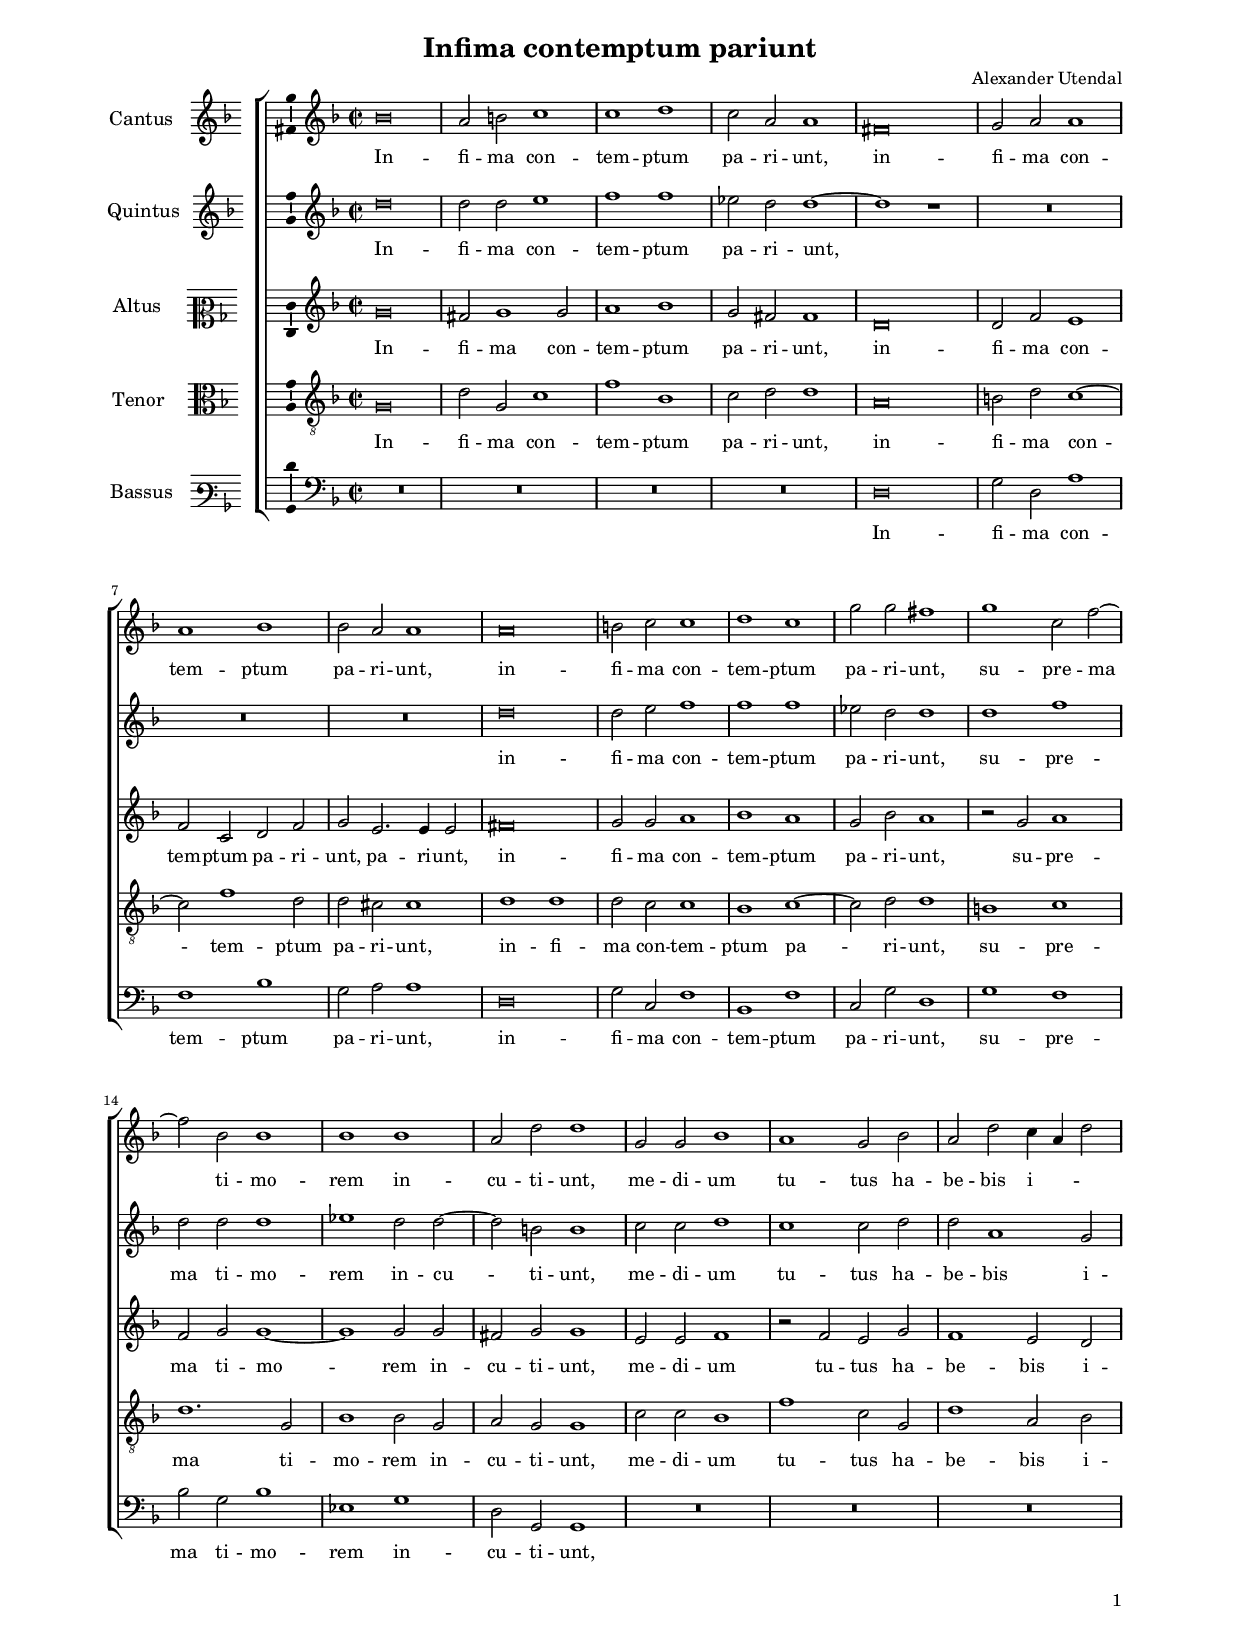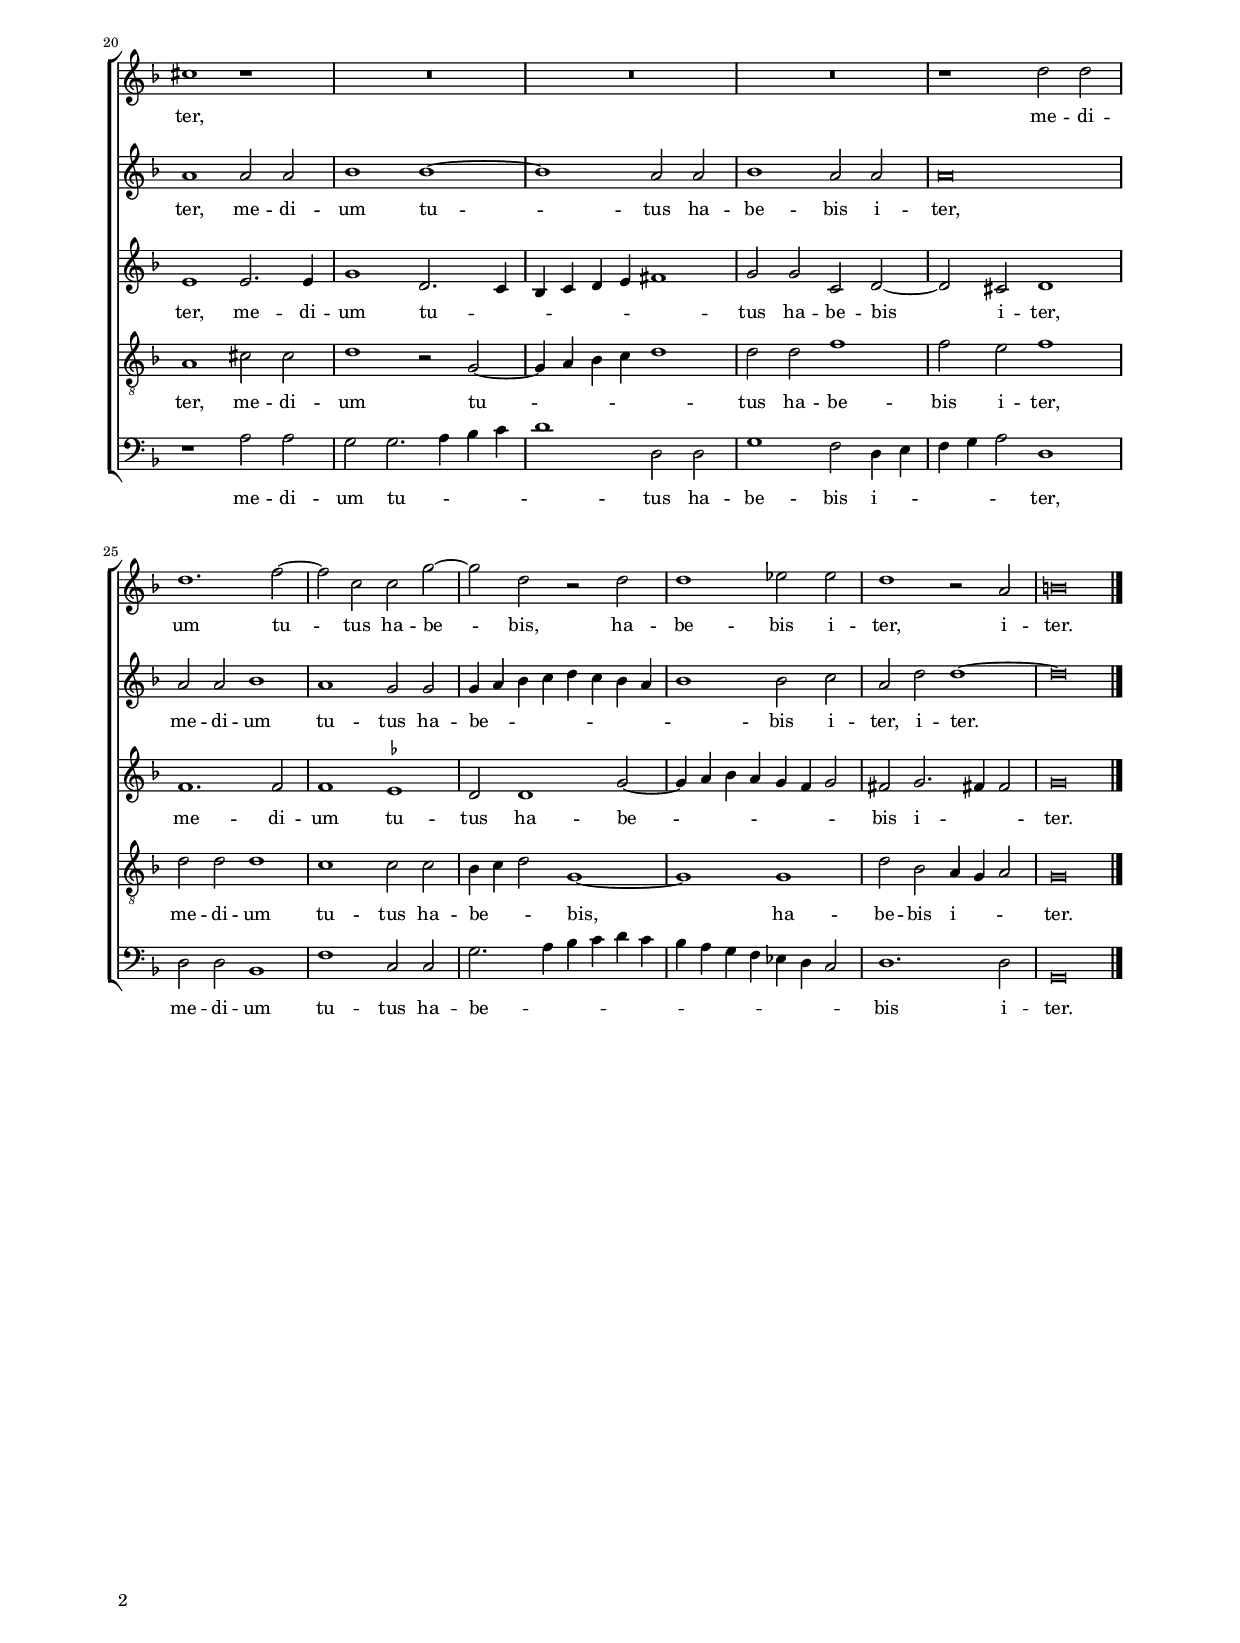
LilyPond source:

\header
{
	title="Infima contemptum pariunt"
	composer="Alexander Utendal"
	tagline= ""
}

\version "2.24.3"
\language deutsch
#(set-global-staff-size 15)
% #(set-default-paper-size "letter")
#(ly:set-option 'point-and-click #f)




	ficta = { \once \set suggestAccidentals = ##t }

	forget = #(define-music-function (music) (ly:music?) #{
		\accidentalStyle forget
		$music
		\accidentalStyle default
		#})


\paper
	{
	top-margin = 1.8 \cm
	bottom-margin = 1.2 \cm
	left-margin = 2 \cm
	right-margin = 2 \cm
	ragged-bottom = ##f
	ragged-last-bottom = ##t
	print-page-number = ##f
	system-system-spacing = #'((basic-distance . 17) (minimum-distance . 14) (padding . 7) (strechability . 150))
	oddFooterMarkup=\markup   \fill-line { "" \fromproperty #'page:page-number-string }
	evenFooterMarkup=\markup  \fill-line { \fromproperty #'page:page-number-string "" }
	last-bottom-spacing = #'((basic-distance . 12) (minimum-distance . 7) (padding . 4))
%	systems-per-page = 3
	system-count = 5
%	min-systems-per-page = 3
%	print-all-headers = ##t
%	print-first-page-number = ##t
%	first-page-number = 1
	}

	
global = {
	\key f \major
	\time 2/2 \set Score.measureLength = #(ly:make-moment 2/1)
	\set Score.tempoHideNote = ##t
	\tempo 2 = 95
	\skip 1*2*30 \bar "|."
	}


incipitcantus = \markup { \score {
	{
	\set Staff.instrumentName = \markup { \fontsize #1 "Cantus" }
	\key f \major
	\clef violin
	s4 \bar ""
	}
	\layout  {
	raggedright = ##t
	indent = 1.6 \cm
	line-width = 2.4\cm
	\context { \Staff \remove Time_signature_engraver }
	\override Staff.Clef.Y-extent = #'(0 . 0)
	}} \hspace #1 }


incipitquintus = \markup { \score {
	{
	\set Staff.instrumentName = \markup { \fontsize #1 "Quintus" }
	\key f \major
	\clef violin
	s4 \bar ""
	}
	\layout  {
	raggedright = ##t
	indent = 1.6 \cm
	line-width = 2.4\cm
	\context { \Staff \remove Time_signature_engraver }
	\override Staff.Clef.Y-extent = #'(0 . 0)
	}} \hspace #1 }


incipitaltus = \markup { \score {
	{
	\set Staff.instrumentName = \markup { \fontsize #1 "Altus" }
	\key f \major
	\clef mezzosoprano
	s4 \bar ""
	}
	\layout  {
	raggedright = ##t
	indent = 1.6 \cm
	line-width = 2.4\cm
	\context { \Staff \remove Time_signature_engraver }
	\override Staff.Clef.Y-extent = #'(0 . 0)
	}} \hspace #1 }


incipittenor = \markup { \score {
	{
	\set Staff.instrumentName = \markup { \fontsize #1 "Tenor" }
	\key f \major
	\clef alto
	s4 \bar ""
	}
	\layout  {
	raggedright = ##t
	indent = 1.6 \cm
	line-width = 2.4\cm
	\context { \Staff \remove Time_signature_engraver }
	\override Staff.Clef.Y-extent = #'(0 . 0)
	}} \hspace #1 }


incipitbassus = \markup { \score {
	{
	\set Staff.instrumentName = \markup { \fontsize #1 "Bassus" }
	\key f \major
	\clef varbaritone
	s4 \bar ""
	}
	\layout  {
	raggedright = ##t
	indent = 1.6 \cm
	line-width = 2.4\cm
	\context { \Staff \remove Time_signature_engraver }
	\override Staff.Clef.Y-extent = #'(0 . 0)
	}} \hspace #1 }


cantus =  \relative c''
	{
	b\breve
	a2 h c1
	c1 d
	c2 a a1
%5
	fis\breve |
	g2 a a1
	a1 b
	b2 a a1
	a\breve
%10
	h2 c c1 |
	d1 c
	g'2 g fis1
	g1 c,2 f~
	f2 b, b1
%15
	b1 b |
	a2 d d1
	g,2 g b1
	a1 g2 b
	a2 d c4 a d2
%20
	cis1 r |
	R\breve
	R\breve
	R\breve
	r1 d2 d
%25
	d1. f2~ |
	f2 c c g'~
	g2 d r d
	d1 es2 es
	d1 r2 a
%30
	h\breve |
	}


quintus  =  \relative c''
	{
	d\breve
	d2 d e1
	f1 f
	es2 d d1~
%5
	d1 r |
	R\breve
	R\breve
	R\breve
	d\breve
%10
	d2 e f1 |
	f1 f
	es2 d d1
	d1 f
	d2 d d1
%15
	es1 d2 d~ |
	d2 h h1
	c2 c d1
	c1 c2 d
	d2 a1 g2
%20
	a1 a2 a |
	b1 b~
	b1 a2 a
	b1 a2 a
	a\breve
%25
	a2 a b1 |
	a1 g2 g
	g4 a b c d c b a
	b1 b2 c
	a2 d d1~
%30
	d\breve |
	}


altus =  \relative c'
	{
	g'\breve
	fis2 g1 g2
	a1 b
	g2 fis fis1
%5
	d\breve |
	d2 f e1
	f2 c d f
	g2 e2. e4 e2
	fis\breve
%10
	g2 g a1 |
	b1 a
	g2 b a1
	r2 g a1
	f2 g g1~
%15
	g1 g2 g |
	fis2 g g1
	e2 e f1
	r2 f e g
	f1 e2 d
%20
	e1 e2. e4 |
	g1 d2. c4
	b4 c d e fis1
	g2 g c, d~
	d2 cis d1
%25
	f1. f2 |
	f1 \ficta es
	d2 d1 g2~
	g4 a b a g f g2
	fis2 g2. fis!4 fis2
%30
	g\breve |
	}


tenor =  \relative c'
	{
	g\breve
	d'2 g, c1
	f1 b,
	c2 d d1
%5
	a\breve |
	h2 d c1~
	c2 f1 d2
	d2 cis cis1
	d1 d
%10
	d2 c c1 |
	b1 c~
	c2 d d1
	h1 c
	d1. g,2
%15
	b1 b2 g |
	a2 g g1
	c2 c b1
	f'1 c2 g
	d'1 a2 b
%20
	a1 cis2 cis |
	d1 r2 g,~
	g4 a b c d1
	d2 d f1
	f2 e f1
%25
	d2 d d1 |
	c1 c2 c
	b4 c d2 g,1~
	g1 g
	d'2 b a4 g a2
%30
	g\breve |
	}


bassus  =  \relative c
	{
	R\breve
	R\breve
	R\breve
	R\breve
%5
	d\breve |
	g2 d a'1
	f1 b
	g2 a a1
	d,\breve
%10
	g2 c, f1 |
	b,1 f'
	c2 g' d1
	g1 f
	b2 g b1
%15
	es,1 g |
	d2 g, g1
	R\breve
	R\breve
	R\breve
%20
	r1 a'2 a |
	g2 g2. a4 b c
	d1 d,2 d
	g1 f2 d4 e
	f4 g a2 d,1
%25
	d2 d b1 |
	f'1 c2 c
	g'2. a4 b4 c d c
	b4 a g f es d c2
	d1. d2
%30
	g,\breve |
	}


lyricscantus = \lyricmode {
	In -- fi -- ma con -- tem -- ptum pa -- ri -- unt,
	in -- fi -- ma con -- tem -- ptum pa -- ri -- unt,
	in -- fi -- ma con -- tem -- ptum pa -- ri -- unt,
	su -- pre -- ma ti -- mo -- rem in -- cu -- ti -- unt,
	me -- di -- um tu -- tus ha -- be -- bis i -- _ _ ter,
	me -- di -- um tu -- tus ha -- be -- bis,
	ha -- be -- bis i -- ter,
	i -- ter.
	}


lyricsquintus = \lyricmode {
	In -- fi -- ma con -- tem -- ptum pa -- ri -- unt,
	in -- fi -- ma con -- tem -- ptum pa -- ri -- unt,
	su -- pre -- ma ti -- mo -- rem in -- cu -- ti -- unt,
	me -- di -- um tu -- tus ha -- be -- bis i -- ter,
	me -- di -- um tu -- tus ha -- be -- bis i -- ter,
	me -- di -- um tu -- tus ha -- be -- _ _ _ _ _ _ _ _ bis i -- ter,
	i -- ter.
	}


lyricsaltus = \lyricmode {
	In -- fi -- ma con -- tem -- ptum pa -- ri -- unt,
	in -- fi -- ma con -- tem -- ptum pa -- ri -- unt,
	pa -- ri -- unt,
	in -- fi -- ma con -- tem -- ptum pa -- ri -- unt,
	su -- pre -- ma ti -- mo -- rem in -- cu -- ti -- unt,
	me -- di -- um tu -- tus ha -- be -- bis i -- ter,
	me -- di -- um tu -- _ _ _ _ _ _ tus ha -- be -- bis i -- ter,
	me -- di -- um tu -- tus ha -- be -- _ _ _ _ _ _ bis i -- _ _ ter.
	}


lyricstenor = \lyricmode {
	In -- fi -- ma con -- tem -- ptum pa -- ri -- unt,
	in -- fi -- ma con -- tem -- ptum pa -- ri -- unt,
	in -- fi -- ma con -- tem -- ptum pa -- ri -- unt,
	su -- pre -- ma ti -- mo -- rem in -- cu -- ti -- unt,
	me -- di -- um tu -- tus ha -- be -- bis i -- ter,
	me -- di -- um tu -- _ _ _ _ tus ha -- be -- bis i -- ter,
	me -- di -- um tu -- tus ha -- be -- _ _ bis,
	ha -- be -- bis i -- _ _ ter.
	}


lyricsbassus = \lyricmode {
	In -- fi -- ma con -- tem -- ptum pa -- ri -- unt,
	in -- fi -- ma con -- tem -- ptum pa -- ri -- unt,
	su -- pre -- ma ti -- mo -- rem in -- cu -- ti -- unt,
	me -- di -- um tu -- _ _ _ _ tus ha -- be -- bis i -- _ _ _ _ ter,
	me -- di -- um tu -- tus ha -- be -- _ _ _ _ _ _ _ _ _ _ _ _ bis i -- ter.
	}


\score
{  
	\transpose c c {
	\new ChoirStaff \with { \override StaffGrouper.staff-staff-spacing.basic-distance = #12 }
	<<

	\new Staff << \global
	\new Voice="v1" {
		\set Staff.instrumentName=\incipitcantus
%		\set Staff.instrumentName= "S"
		\set Staff.midiInstrument = "reed organ"
		\clef violin
		\cantus }
	\new Lyrics \lyricsto "v1" {\lyricscantus }
	>>


	\new Staff << \global
	\new Voice="v5" {
		\set Staff.instrumentName=\incipitquintus
%		\set Staff.instrumentName= "Q"
		\set Staff.midiInstrument = "reed organ"
		\clef violin
		\quintus}
	\new Lyrics \lyricsto "v5" {\lyricsquintus }
	>>


	\new Staff << \global
	\new Voice="v2" {
		\set Staff.instrumentName=\incipitaltus
%		\set Staff.instrumentName= "A"
		\set Staff.midiInstrument = "reed organ"
		\clef violin % "G_8"
		\altus}
	\new Lyrics \lyricsto "v2" {\lyricsaltus }
	>>


	\new Staff << \global
	\new Voice="v3" {
		\set Staff.instrumentName=\incipittenor
%		\set Staff.instrumentName= "T"
		\set Staff.midiInstrument = "reed organ"
		\clef "G_8"
		\tenor }
	\new Lyrics \lyricsto "v3" {\lyricstenor }
	>>


	\new Staff << \global
	\new Voice="v4" {
		\set Staff.instrumentName=\incipitbassus
%		\set Staff.instrumentName= "B"
		\set Staff.midiInstrument = "reed organ"
		\clef bass 
		\bassus }
	\new Lyrics \lyricsto "v4" {\lyricsbassus}
	>>

	>>
	} % transpose

	\layout
	{
	indent = 2.5\cm
	\context { \Lyrics \override VerticalAxisGroup.nonstaff-relatedstaff-spacing.padding = #1.4 }
%	\context { \Lyrics \override LyricText.font-size = #1 }
	\context { \Staff \override TimeSignature.break-visibility = #end-of-line-invisible }
	\context { \Staff \consists Ambitus_engraver }
	\context { \Score \override BarNumber.padding = #2 }
	\context { \Voice \override NoteHead.style = #'baroque }
	}

\midi
	{
	
	}

}


% EOF
